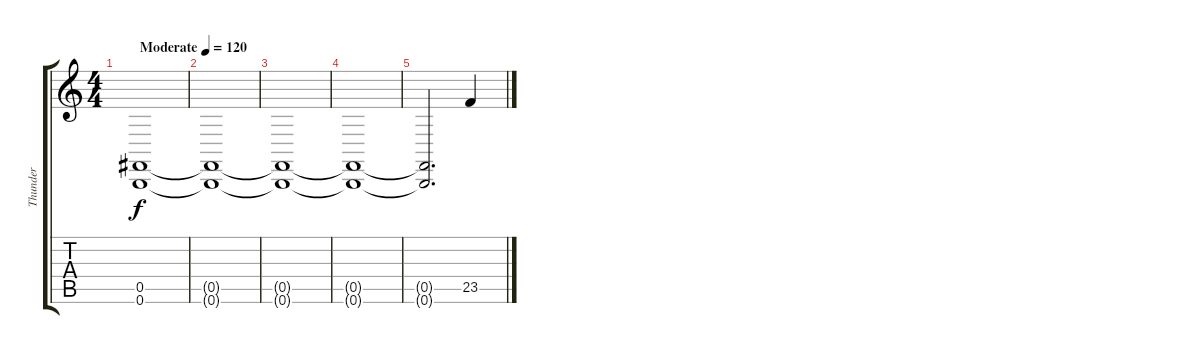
\track ("Thunder" "Thunder") {instrument applause}
\staff {score tabs}
\tuning (Db4 Ab3 E3 B2 Gb2 B1) {hide}
\ts (4 4)
\tempo (120 "Moderate")
\clef g2
\ks c
(0.5 0.6).1{dy f instrument applause} |
(0.5{t} 0.6{t}).1 |
(0.5{t} 0.6{t}).1 |
(0.5{t} 0.6{t}).1 |
(0.5{t} 0.6{t}).2{d} 23.5.4{instrument reversecymbal}
